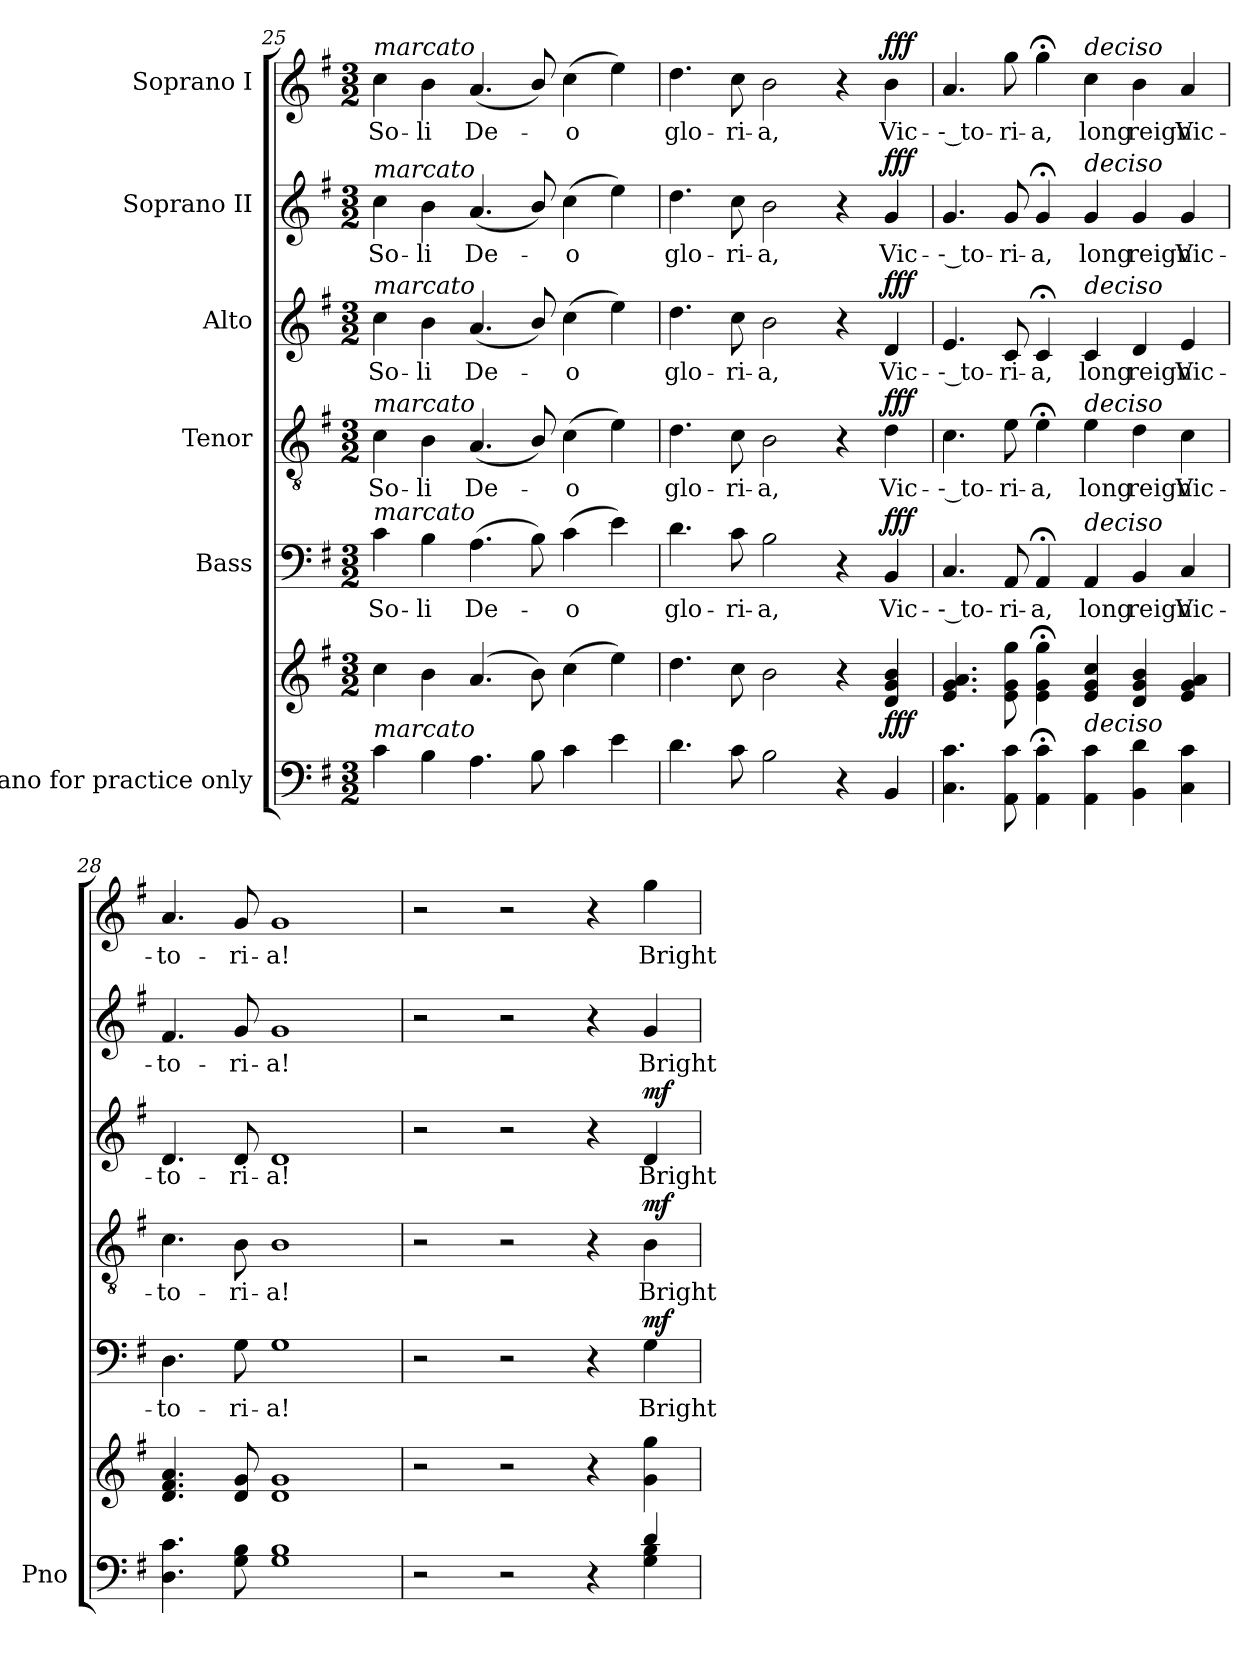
**kern	**kern	**dynam	**kern	**text	**dynam	**kern	**text	**dynam	**kern	**text	**dynam	**kern	**text	**dynam	**kern	**text	**dynam
*part6	*part6	*part6	*part5	*part5	*part5	*part4	*part4	*part4	*part3	*part3	*part3	*part2	*part2	*part2	*part1	*part1	*part1
*staff7	*staff6	*staff6/7	*staff5	*staff5	*staff5	*staff4	*staff4	*staff4	*staff3	*staff3	*staff3	*staff2	*staff2	*staff2	*staff1	*staff1	*staff1
*I"Piano for practice only	*	*	*I"Bass	*	*	*I"Tenor	*	*	*I"Alto	*	*	*I"Soprano II	*	*	*I"Soprano I	*	*
*I'Pno	*	*	*	*	*	*	*	*	*	*	*	*	*	*	*	*	*
*clefF4	*clefG2	*	*clefF4	*	*	*clefGv2	*	*	*clefG2	*	*	*clefG2	*	*	*clefG2	*	*
*k[f#]	*k[f#]	*	*k[f#]	*	*	*k[f#]	*	*	*k[f#]	*	*	*k[f#]	*	*	*k[f#]	*	*
*M3/2	*M3/2	*	*M3/2	*	*	*M3/2	*	*	*M3/2	*	*	*M3/2	*	*	*M3/2	*	*
=25	=25	=25	=25	=25	=25	=25	=25	=25	=25	=25	=25	=25	=25	=25	=25	=25	=25
!	!	!	!	!	!	!	!	!	!	!	!	!	!	!	!LO:TX:a:i:t=marcato	!	!
!	!	!	!	!	!	!	!	!	!	!	!	!LO:TX:a:i:t=marcato	!	!	!	!	!
!	!	!	!	!	!	!	!	!	!LO:TX:a:i:t=marcato	!	!	!	!	!	!	!	!
!	!	!	!	!	!	!LO:TX:a:i:t=marcato	!	!	!	!	!	!	!	!	!	!	!
!	!	!	!LO:TX:a:i:t=marcato	!	!	!	!	!	!	!	!	!	!	!	!	!	!
!LO:TX:a:i:t=marcato	!	!	!	!	!	!	!	!	!	!	!	!	!	!	!	!	!
!	!	!	!	!LO:LY:b	!	!	!LO:LY:b	!	!	!LO:LY:b	!	!	!LO:LY:b	!	!	!LO:LY:b	!
4c\	4cc\	.	4c\	So-	.	4c\	So-	.	4cc\	So-	.	4cc\	So-	.	4cc\	So-	.
!	!	!	!	!LO:LY:b	!	!	!LO:LY:b	!	!	!LO:LY:b	!	!	!LO:LY:b	!	!	!LO:LY:b	!
4B\	4b\	.	4B\	-li	.	4B\	-li	.	4b\	-li	.	4b\	-li	.	4b\	-li	.
!	!	!	!	!LO:LY:b	!	!	!LO:LY:b	!	!	!LO:LY:b	!	!	!LO:LY:b	!	!	!LO:LY:b	!
4.A\	(>4.a/	.	(>4.A\	De-	.	(<4.A/	De-	.	(<4.a/	De-	.	(<4.a/	De-	.	(<4.a/	De-	.
8B\	8b\)	.	8B\)	.	.	8B/)	.	.	8b/)	.	.	8b/)	.	.	8b/)	.	.
!	!	!	!	!LO:LY:b	!	!	!LO:LY:b	!	!	!LO:LY:b	!	!	!LO:LY:b	!	!	!LO:LY:b	!
4c\	(>4cc\	.	(>4c\	-o	.	(>4c\	-o	.	(>4cc\	-o	.	(>4cc\	-o	.	(>4cc\	-o	.
4e\	4ee\)	.	4e\)	.	.	4e\)	.	.	4ee\)	.	.	4ee\)	.	.	4ee\)	.	.
=26	=26	=26	=26	=26	=26	=26	=26	=26	=26	=26	=26	=26	=26	=26	=26	=26	=26
!	!	!	!	!LO:LY:b	!	!	!LO:LY:b	!	!	!LO:LY:b	!	!	!LO:LY:b	!	!	!LO:LY:b	!
4.d\	4.dd\	.	4.d\	glo-	.	4.d\	glo-	.	4.dd\	glo-	.	4.dd\	glo-	.	4.dd\	glo-	.
!	!	!	!	!LO:LY:b	!	!	!LO:LY:b	!	!	!LO:LY:b	!	!	!LO:LY:b	!	!	!LO:LY:b	!
8c\	8cc\	.	8c\	-ri-	.	8c\	-ri-	.	8cc\	-ri-	.	8cc\	-ri-	.	8cc\	-ri-	.
!	!	!	!	!LO:LY:b	!	!	!LO:LY:b	!	!	!LO:LY:b	!	!	!LO:LY:b	!	!	!LO:LY:b	!
2B\	2b\	.	2B\	-a,	.	2B\	-a,	.	2b\	-a,	.	2b\	-a,	.	2b\	-a,	.
4r	4r	.	4r	.	.	4r	.	.	4r	.	.	4r	.	.	4r	.	.
!	!	!LO:DY:b	!	!LO:LY:b	!LO:DY:a	!	!LO:LY:b	!LO:DY:a	!	!LO:LY:b	!LO:DY:a	!	!LO:LY:b	!LO:DY:a	!	!LO:LY:b	!LO:DY:a
4BB/	4d/ 4g/ 4b/	fff	4BB/	Vic-	fff	4d\	Vic-	fff	4d/	Vic-	fff	4g/	Vic-	fff	4b\	Vic-	fff
!!LO:PB:g=z
=27	=27	=27	=27	=27	=27	=27	=27	=27	=27	=27	=27	=27	=27	=27	=27	=27	=27
!	!	!	!	!LO:LY:b	!	!	!LO:LY:b	!	!	!LO:LY:b	!	!	!LO:LY:b	!	!	!LO:LY:b	!
4.C\ 4.c\	4.e/ 4.g/ 4.a/	.	4.C/	-- to-	.	4.c\	-- to-	.	4.e/	-- to-	.	4.g/	-- to-	.	4.a/	-- to-	.
!	!	!	!	!LO:LY:b	!	!	!LO:LY:b	!	!	!LO:LY:b	!	!	!LO:LY:b	!	!	!LO:LY:b	!
8AA\ 8c\	8e\ 8g\ 8gg\	.	8AA/	-ri-	.	8e\	-ri-	.	8c/	-ri-	.	8g/	-ri-	.	8gg\	-ri-	.
!	!	!	!	!LO:LY:b	!	!	!LO:LY:b	!	!	!LO:LY:b	!	!	!LO:LY:b	!	!	!LO:LY:b	!
4AA\;< 4c\;<	4e\;< 4g\;< 4gg\;<	.	4AA;</	-a,	.	4e;<\	-a,	.	4c;</	-a,	.	4g;</	-a,	.	4gg;<\	-a,	.
!	!	!	!	!	!	!	!	!	!	!	!	!	!	!	!LO:TX:a:i:t=deciso	!	!
!	!	!	!	!	!	!	!	!	!	!	!	!LO:TX:a:i:t=deciso	!	!	!	!	!
!	!	!	!	!	!	!	!	!	!LO:TX:a:i:t=deciso	!	!	!	!	!	!	!	!
!	!	!	!	!	!	!LO:TX:a:i:t=deciso	!	!	!	!	!	!	!	!	!	!	!
!	!	!	!LO:TX:a:i:t=deciso	!	!	!	!	!	!	!	!	!	!	!	!	!	!
!LO:TX:a:i:t=deciso	!	!	!	!	!	!	!	!	!	!	!	!	!	!	!	!	!
!	!	!	!	!LO:LY:b	!	!	!LO:LY:b	!	!	!LO:LY:b	!	!	!LO:LY:b	!	!	!LO:LY:b	!
4AA\ 4c\	4e/ 4g/ 4cc/	.	4AA/	long	.	4e\	long	.	4c/	long	.	4g/	long	.	4cc\	long	.
!	!	!	!	!LO:LY:b	!	!	!LO:LY:b	!	!	!LO:LY:b	!	!	!LO:LY:b	!	!	!LO:LY:b	!
4BB\ 4d\	4d/ 4g/ 4b/	.	4BB/	reign	.	4d\	reign	.	4d/	reign	.	4g/	reign	.	4b\	reign	.
!	!	!	!	!LO:LY:b	!	!	!LO:LY:b	!	!	!LO:LY:b	!	!	!LO:LY:b	!	!	!LO:LY:b	!
4C\ 4c\	4e/ 4g/ 4a/	.	4C/	Vic-	.	4c\	Vic-	.	4e/	Vic-	.	4g/	Vic-	.	4a/	Vic-	.
=28	=28	=28	=28	=28	=28	=28	=28	=28	=28	=28	=28	=28	=28	=28	=28	=28	=28
!	!	!	!	!LO:LY:b	!	!	!LO:LY:b	!	!	!LO:LY:b	!	!	!LO:LY:b	!	!	!LO:LY:b	!
4.D\ 4.c\	4.d/ 4.f#/ 4.a/	.	4.D\	-to-	.	4.c\	-to-	.	4.d/	-to-	.	4.f#/	-to-	.	4.a/	-to-	.
!	!	!	!	!LO:LY:b	!	!	!LO:LY:b	!	!	!LO:LY:b	!	!	!LO:LY:b	!	!	!LO:LY:b	!
8G\ 8B\	8d/ 8g/	.	8G\	-ri-	.	8B\	-ri-	.	8d/	-ri-	.	8g/	-ri-	.	8g/	-ri-	.
!	!	!	!	!LO:LY:b	!	!	!LO:LY:b	!	!	!LO:LY:b	!	!	!LO:LY:b	!	!	!LO:LY:b	!
1G 1B	1d 1g	.	1G	-a!	.	1B	-a!	.	1d	-a!	.	1g	-a!	.	1g	-a!	.
=29	=29	=29	=29	=29	=29	=29	=29	=29	=29	=29	=29	=29	=29	=29	=29	=29	=29
*^	*	*	*	*	*	*	*	*	*	*	*	*	*	*	*	*	*
2r	1ryy	2r	.	2r	.	.	2r	.	.	2r	.	.	2r	.	.	2r	.	.
2r	.	2r	.	2r	.	.	2r	.	.	2r	.	.	2r	.	.	2r	.	.
4r	4ryy	4r	.	4r	.	.	4r	.	.	4r	.	.	4r	.	.	4r	.	.
!	!	!	!LO:DY:a=2	!	!LO:LY:b	!	!	!LO:LY:b	!	!	!LO:LY:b	!	!	!LO:LY:b	!	!	!LO:LY:b	!
!	!	!	!LO:DY:n=1:a	!	!	!LO:DY:a	!	!	!LO:DY:a	!	!	!LO:DY:a	!	!	!LO:DY:a	!	!	!
!	!	!	!	!	!	!	!	!	!	!	!	!	!	!	!LO:DY:n=1:a	!	!	!LO:DY:a
!	!	!	!	!	!	!	!	!	!	!	!	!	!	!	!	!	!	!LO:DY:n=1:a
4d/	4G\ 4B\	4g\ 4gg\	mf mp	4G\	Bright	mf	4B\	Bright	mf	4d/	Bright	mf	4g/	Bright	mp other-dynamics	4gg\	Bright	mp other-dynamics
*v	*v	*	*	*	*	*	*	*	*	*	*	*	*	*	*	*	*	*
=	=	=	=	=	=	=	=	=	=	=	=	=	=	=	=	=	=
*-	*-	*-	*-	*-	*-	*-	*-	*-	*-	*-	*-	*-	*-	*-	*-	*-	*-
